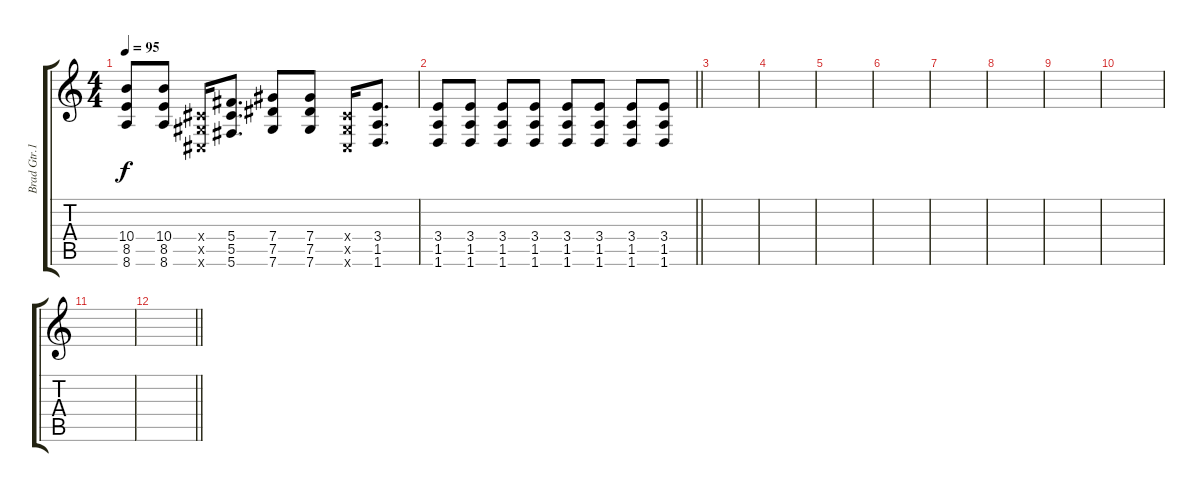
\track ("Brad Gtr.1" "Brad Gtr.1") {instrument distortionguitar}
\staff {score tabs}
\tuning (Eb4 Bb3 Gb3 Db3 Ab2 Db2) {hide}
\ts (4 4)
\tempo 95
\clef g2
\ks c
(10.4 8.5 8.6).8{dy f} (10.4 8.5 8.6).8 (0.4{x} 0.5{x} 0.6{x}).16 (5.4 5.5 5.6).8{d} (7.4 7.5 7.6).8 (7.4 7.5 7.6).8 (0.4{x} 0.5{x} 0.6{x}).16 (3.4 1.5 1.6).8{d} |
\barLineRight lightlight
(3.4 1.5 1.6).8 (3.4 1.5 1.6).8 (3.4 1.5 1.6).8 (3.4 1.5 1.6).8 (3.4 1.5 1.6).8 (3.4 1.5 1.6).8 (3.4 1.5 1.6).8 (3.4 1.5 1.6).8 |
|
|
|
|
|
|
|
|
|
\barLineRight lightlight
